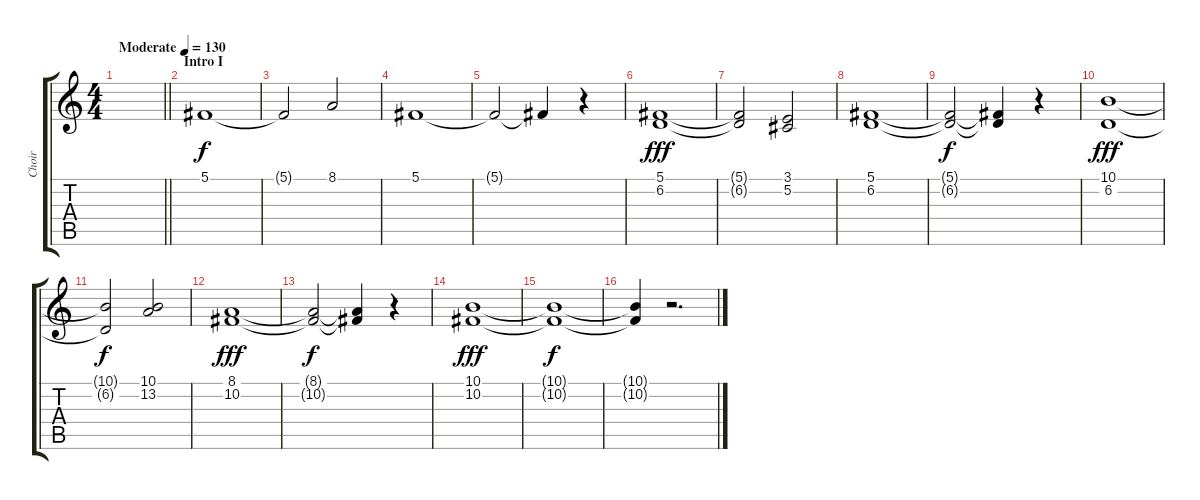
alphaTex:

\track ("Choir" "Choir") {instrument choiraahs}
\staff {score tabs}
\tuning (Db4 Ab3 E3 B2 Gb2 B1) {hide}
\ts (4 4)
\tempo (130 "Moderate")
\clef g2
\barLineRight lightlight
\ks c
|
\section ("" "Intro I")
5.1.1 |
5.1{t}.2 8.1.2 |
5.1.1 |
5.1{t}.2 5.1{t}.4 r.4 |
(5.1 6.2).1{dy fff} |
(5.1{t} 6.2{t}).2 (3.1 5.2).2 |
(5.1 6.2).1 |
(5.1{t} 6.2{t}).2{dy f} (5.1{t} 6.2{t}).4 r.4 |
(10.1 6.2).1{dy fff} |
(10.1{t} 6.2{t}).2{dy f} (10.1 13.2).2 |
(8.1 10.2).1{dy fff} |
(8.1{t} 10.2{t}).2{dy f} (8.1{t} 10.2{t}).4 r.4 |
(10.1 10.2).1{dy fff} |
(10.1{t} 10.2{t}).1{dy f} |
(10.1{t} 10.2{t}).4 r.2{d}
